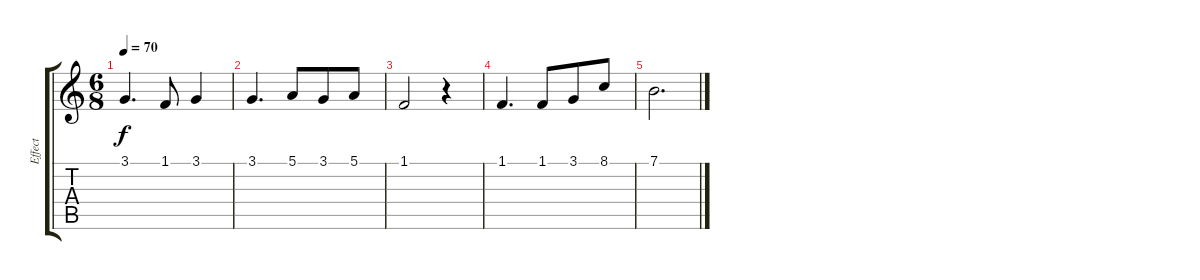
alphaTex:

\track ("Effect" "Effect") {instrument tremolostrings}
\staff {score tabs}
\tuning (E4 B3 G3 D3 A2 E2) {hide}
\ts (6 8)
\tempo 70
\clef g2
\ks c
3.1.4{d dy f} 1.1.8 3.1.4 |
3.1.4{d} 5.1.8 3.1.8 5.1.8 |
1.1.2 r.4 |
1.1.4{d} 1.1.8 3.1.8 8.1.8 |
7.1.2{d}
